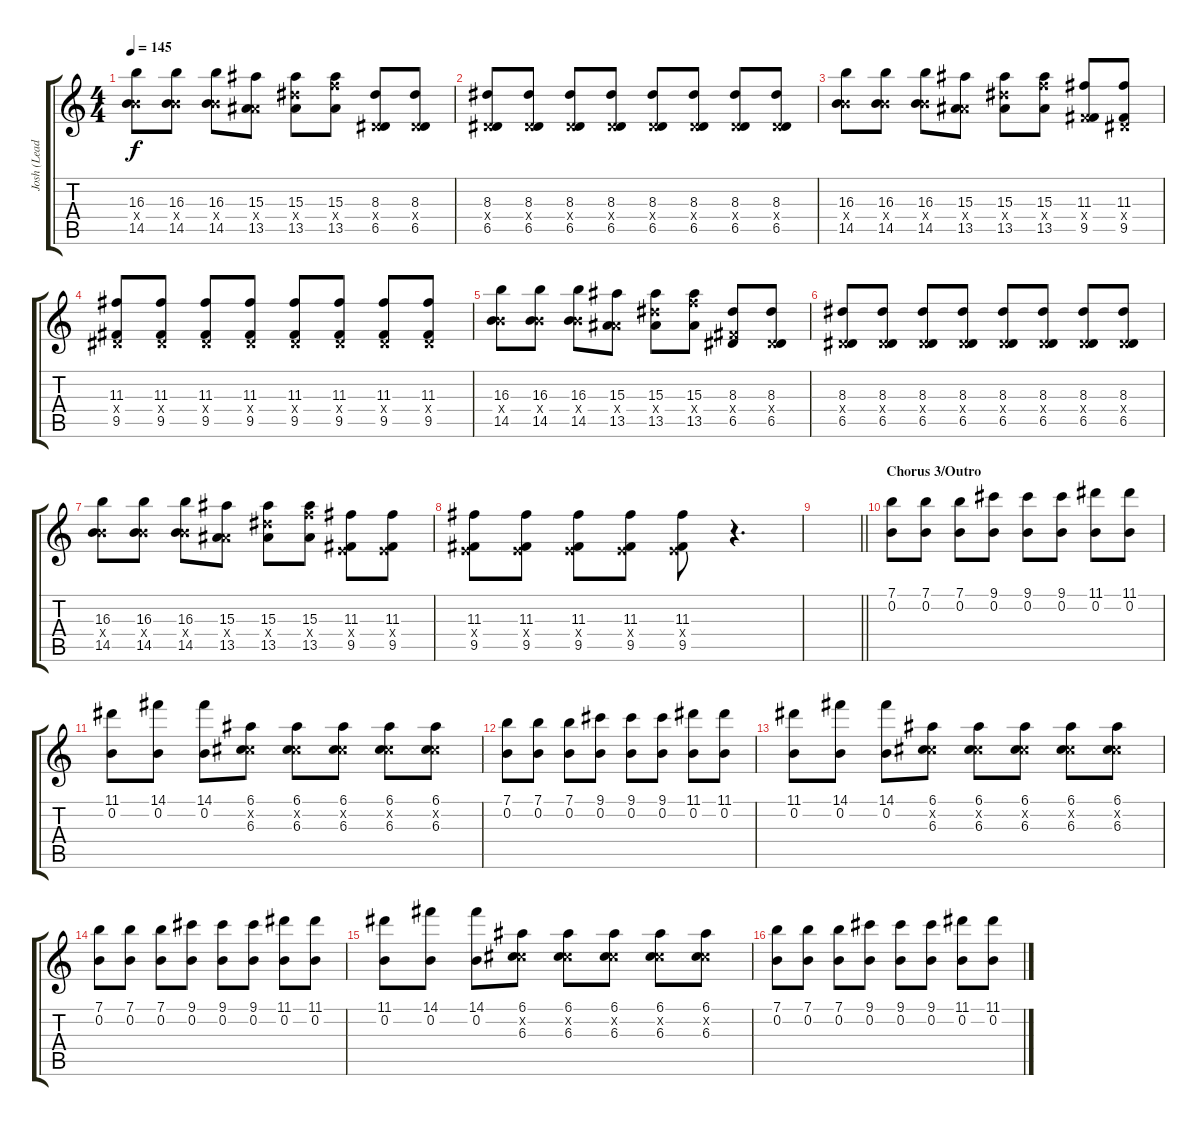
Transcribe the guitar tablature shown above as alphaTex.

\track ("Josh (Lead Guitar)" "Josh (Lead") {instrument overdrivenguitar}
\staff {score tabs}
\tuning (E4 B3 G3 D3 A2 D2) {hide}
\ts (4 4)
\tempo 145
\clef g2
\ks c
(16.3 9.4{x} 14.5).8{dy f} (16.3 9.4{x} 14.5).8 (16.3 9.4{x} 14.5).8 (15.3 8.4{x} 13.5).8 (15.3 13.4{x} 13.5).8 (15.3 15.4{x} 13.5).8 (8.3 1.4{x} 6.5).8 (8.3 1.4{x} 6.5).8 |
(8.3 1.4{x} 6.5).8 (8.3 1.4{x} 6.5).8 (8.3 1.4{x} 6.5).8 (8.3 1.4{x} 6.5).8 (8.3 1.4{x} 6.5).8 (8.3 1.4{x} 6.5).8 (8.3 1.4{x} 6.5).8 (8.3 1.4{x} 6.5).8 |
(16.3 9.4{x} 14.5).8 (16.3 9.4{x} 14.5).8 (16.3 9.4{x} 14.5).8 (15.3 8.4{x} 13.5).8 (15.3 13.4{x} 13.5).8 (15.3 15.4{x} 13.5).8 (11.3 4.4{x} 9.5).8 (11.3 1.4{x} 9.5).8 |
(11.3 1.4{x} 9.5).8 (11.3 1.4{x} 9.5).8 (11.3 1.4{x} 9.5).8 (11.3 1.4{x} 9.5).8 (11.3 1.4{x} 9.5).8 (11.3 1.4{x} 9.5).8 (11.3 1.4{x} 9.5).8 (11.3 1.4{x} 9.5).8 |
(16.3 9.4{x} 14.5).8 (16.3 9.4{x} 14.5).8 (16.3 9.4{x} 14.5).8 (15.3 8.4{x} 13.5).8 (15.3 13.4{x} 13.5).8 (15.3 15.4{x} 13.5).8 (8.3 4.4{x} 6.5).8 (8.3 1.4{x} 6.5).8 |
(8.3 1.4{x} 6.5).8 (8.3 1.4{x} 6.5).8 (8.3 1.4{x} 6.5).8 (8.3 1.4{x} 6.5).8 (8.3 1.4{x} 6.5).8 (8.3 1.4{x} 6.5).8 (8.3 1.4{x} 6.5).8 (8.3 1.4{x} 6.5).8 |
(16.3 9.4{x} 14.5).8 (16.3 9.4{x} 14.5).8 (16.3 9.4{x} 14.5).8 (15.3 8.4{x} 13.5).8 (15.3 13.4{x} 13.5).8 (15.3 15.4{x} 13.5).8 (11.3 2.4{x} 9.5).8 (11.3 2.4{x} 9.5).8 |
(11.3 2.4{x} 9.5).8 (11.3 2.4{x} 9.5).8 (11.3 2.4{x} 9.5).8 (11.3 2.4{x} 9.5).8 (11.3 2.4{x} 9.5).8 r.4{d} |
\barLineRight lightlight
|
\section ("" "Chorus 3/Outro")
(7.1 0.2).8 (7.1 0.2).8 (7.1 0.2).8 (9.1 0.2).8 (9.1 0.2).8 (9.1 0.2).8 (11.1 0.2).8 (11.1 0.2).8 |
(11.1 0.2).8 (14.1 0.2).8 (14.1 0.2).8 (6.1 2.2{x} 6.3).8 (6.1 2.2{x} 6.3).8 (6.1 2.2{x} 6.3).8 (6.1 2.2{x} 6.3).8 (6.1 2.2{x} 6.3).8 |
(7.1 0.2).8 (7.1 0.2).8 (7.1 0.2).8 (9.1 0.2).8 (9.1 0.2).8 (9.1 0.2).8 (11.1 0.2).8 (11.1 0.2).8 |
(11.1 0.2).8 (14.1 0.2).8 (14.1 0.2).8 (6.1 2.2{x} 6.3).8 (6.1 2.2{x} 6.3).8 (6.1 2.2{x} 6.3).8 (6.1 2.2{x} 6.3).8 (6.1 2.2{x} 6.3).8 |
(7.1 0.2).8 (7.1 0.2).8 (7.1 0.2).8 (9.1 0.2).8 (9.1 0.2).8 (9.1 0.2).8 (11.1 0.2).8 (11.1 0.2).8 |
(11.1 0.2).8 (14.1 0.2).8 (14.1 0.2).8 (6.1 2.2{x} 6.3).8 (6.1 2.2{x} 6.3).8 (6.1 2.2{x} 6.3).8 (6.1 2.2{x} 6.3).8 (6.1 2.2{x} 6.3).8 |
(7.1 0.2).8 (7.1 0.2).8 (7.1 0.2).8 (9.1 0.2).8 (9.1 0.2).8 (9.1 0.2).8 (11.1 0.2).8 (11.1 0.2).8
